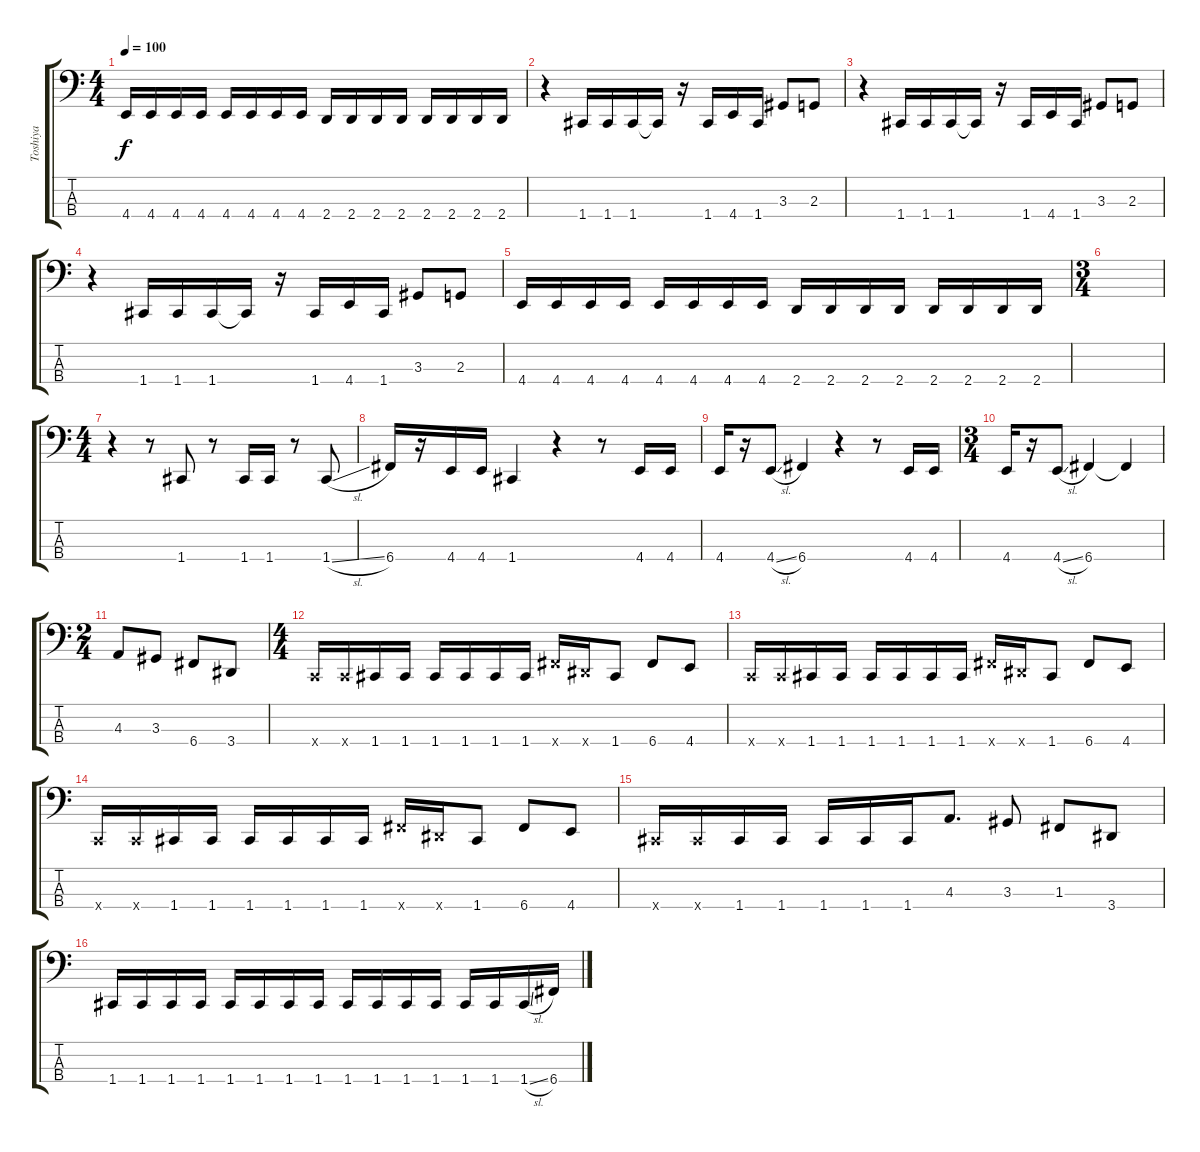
\track ("Toshiya" "Toshiya") {instrument electricbasspick}
\staff {score tabs}
\tuning (Eb2 Bb1 F1 C1) {hide}
\ts (4 4)
\tempo 100
\clef f4
\ks c
4.4.16{dy f} 4.4.16 4.4.16 4.4.16 4.4.16 4.4.16 4.4.16 4.4.16 2.4.16 2.4.16 2.4.16 2.4.16 2.4.16 2.4.16 2.4.16 2.4.16 |
r.4 1.4.16 1.4.16 1.4.16 1.4{t}.16 r.16 1.4.16 4.4.16 1.4.16 3.3.8 2.3.8 |
r.4 1.4.16 1.4.16 1.4.16 1.4{t}.16 r.16 1.4.16 4.4.16 1.4.16 3.3.8 2.3.8 |
r.4 1.4.16 1.4.16 1.4.16 1.4{t}.16 r.16 1.4.16 4.4.16 1.4.16 3.3.8 2.3.8 |
4.4.16 4.4.16 4.4.16 4.4.16 4.4.16 4.4.16 4.4.16 4.4.16 2.4.16 2.4.16 2.4.16 2.4.16 2.4.16 2.4.16 2.4.16 2.4.16 |
\ts (3 4)
|
\ts (4 4)
r.4 r.8 1.4.8 r.8 1.4.16 1.4.16 r.8 1.4{sl}.8 |
6.4.16 r.16 4.4.16 4.4.16 1.4.4 r.4 r.8 4.4.16 4.4.16 |
4.4.16 r.16 4.4{sl}.8 6.4.4 r.4 r.8 4.4.16 4.4.16 |
\ts (3 4)
4.4.16 r.16 4.4{sl}.8 6.4.4 6.4{t}.4 |
\ts (2 4)
4.3.8 3.3.8 6.4.8 3.4.8 |
\ts (4 4)
0.4{x}.16 0.4{x}.16 1.4.16 1.4.16 1.4.16 1.4.16 1.4.16 1.4.16 6.4{x}.16 3.4{x}.16 1.4.8 6.4.8 4.4.8 |
0.4{x}.16 0.4{x}.16 1.4.16 1.4.16 1.4.16 1.4.16 1.4.16 1.4.16 6.4{x}.16 3.4{x}.16 1.4.8 6.4.8 4.4.8 |
0.4{x}.16 0.4{x}.16 1.4.16 1.4.16 1.4.16 1.4.16 1.4.16 1.4.16 6.4{x}.16 3.4{x}.16 1.4.8 6.4.8 4.4.8 |
1.4{x}.16 1.4{x}.16 1.4.16 1.4.16 1.4.16 1.4.16 1.4.16 4.3.8{d} 3.3.8 1.3.8 3.4.8 |
1.4.16 1.4.16 1.4.16 1.4.16 1.4.16 1.4.16 1.4.16 1.4.16 1.4.16 1.4.16 1.4.16 1.4.16 1.4.16 1.4.16 1.4{sl}.16 6.4.16
